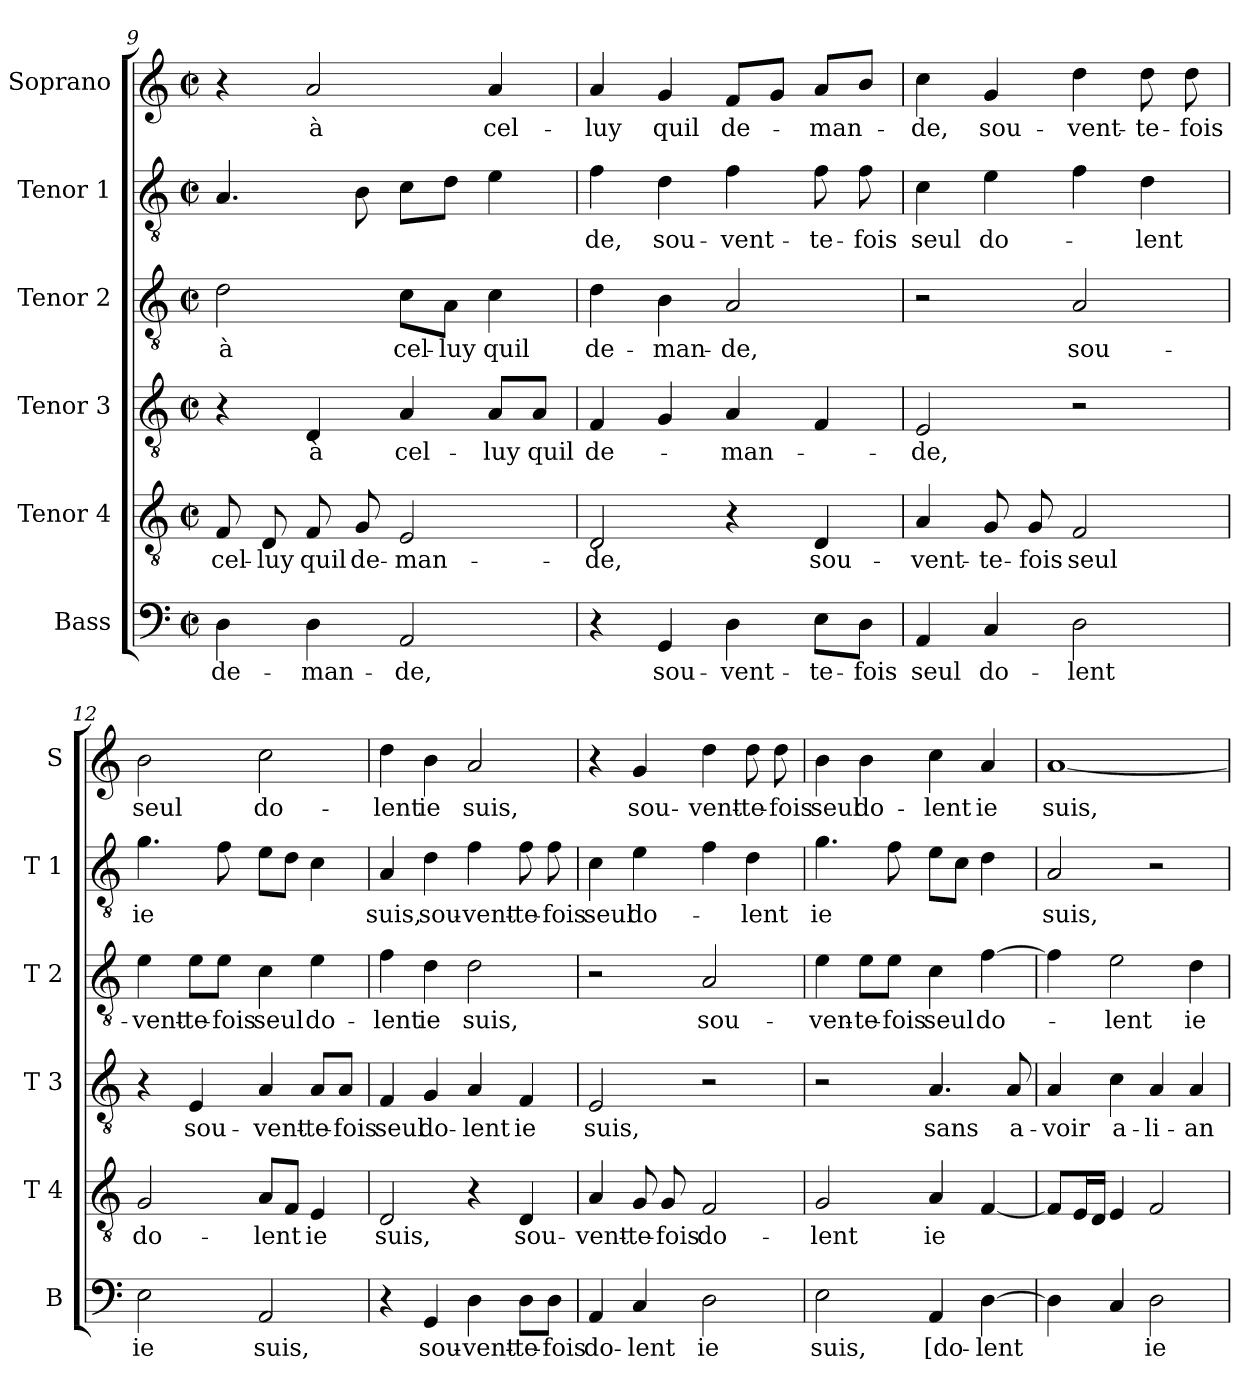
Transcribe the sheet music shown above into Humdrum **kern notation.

**kern	**text	**kern	**text	**kern	**text	**kern	**text	**kern	**text	**kern	**text
*part6	*part6	*part5	*part5	*part4	*part4	*part3	*part3	*part2	*part2	*part1	*part1
*staff6	*staff6	*staff5	*staff5	*staff4	*staff4	*staff3	*staff3	*staff2	*staff2	*staff1	*staff1
*I"Bass	*	*I"Tenor 4	*	*I"Tenor 3	*	*I"Tenor 2	*	*I"Tenor 1	*	*I"Soprano	*
*I'B	*	*I'T 4	*	*I'T 3	*	*I'T 2	*	*I'T 1	*	*I'S	*
*clefF4	*	*clefGv2	*	*clefGv2	*	*clefGv2	*	*clefGv2	*	*clefG2	*
*k[]	*	*k[]	*	*k[]	*	*k[]	*	*k[]	*	*k[]	*
*C:	*	*C:	*	*C:	*	*C:	*	*C:	*	*C:	*
*M2/2	*	*M2/2	*	*M2/2	*	*M2/2	*	*M2/2	*	*M2/2	*
*met(c|)	*	*met(c|)	*	*met(c|)	*	*met(c|)	*	*met(c|)	*	*met(c|)	*
=9	=9	=9	=9	=9	=9	=9	=9	=9	=9	=9	=9
4D\	de-	8F/	cel-	4r	.	2d\	à	4.A/	.	4r	.
.	.	8D/	-luy	.	.	.	.	.	.	.	.
4D\	-man-	8F/	quil	4D/	à	.	.	.	.	2a/	à
.	.	8G/	de-	.	.	.	.	8B\	.	.	.
2AA/	-de,	2E/	-man-	4A/	cel-	8c\L	cel-	8c\L	.	.	.
.	.	.	.	.	.	8A\J	-luy	8d\J	.	.	.
.	.	.	.	8A/L	-luy	4c\	quil	4e\	.	4a/	cel-
.	.	.	.	8A/J	quil	.	.	.	.	.	.
!!LO:PB:g=z
=10	=10	=10	=10	=10	=10	=10	=10	=10	=10	=10	=10
4r	.	2D/	-de,	4F/	de-	4d\	de-	4f\	-de,	4a/	-luy
4GG/	sou-	.	.	4G/	.	4B\	-man-	4d\	sou-	4g/	quil
4D\	-vent-	4r	.	4A/	-man-	2A/	-de,	4f\	-vent-	8f/L	de-
.	.	.	.	.	.	.	.	.	.	8g/J	.
8E\L	-te-	4D/	sou-	4F/	.	.	.	8f\	-te-	8a/L	-man-
8D\J	-fois	.	.	.	.	.	.	8f\	-fois	8b/J	.
=11	=11	=11	=11	=11	=11	=11	=11	=11	=11	=11	=11
4AA/	seul	4A/	-vent-	2E/	-de,	2r	.	4c\	seul	4cc\	-de,
4C/	do-	8G/	-te-	.	.	.	.	4e\	do-	4g/	sou-
.	.	8G/	-fois	.	.	.	.	.	.	.	.
2D\	-lent	2F/	seul	2r	.	2A/	sou-	4f\	.	4dd\	-vent-
.	.	.	.	.	.	.	.	4d\	-lent	8dd\	-te-
.	.	.	.	.	.	.	.	.	.	8dd\	-fois
=12	=12	=12	=12	=12	=12	=12	=12	=12	=12	=12	=12
2E\	ie	2G/	do-	4r	.	4e\	-vent-	4.g\	ie	2b\	seul
.	.	.	.	4E/	sou-	8e\L	-te-	.	.	.	.
.	.	.	.	.	.	8e\J	-fois	8f\	.	.	.
2AA/	suis,	8A/L	-lent	4A/	-vent-	4c\	seul	8e\L	.	2cc\	do-
.	.	8F/J	.	.	.	.	.	8d\J	.	.	.
.	.	4E/	ie	8A/L	-te-	4e\	do-	4c\	.	.	.
.	.	.	.	8A/J	-fois	.	.	.	.	.	.
=13	=13	=13	=13	=13	=13	=13	=13	=13	=13	=13	=13
4r	.	2D/	suis,	4F/	seul	4f\	-lent	4A/	suis,	4dd\	-lent
4GG/	sou-	.	.	4G/	do-	4d\	ie	4d\	sou-	4b\	ie
4D\	-vent-	4r	.	4A/	-lent	2d\	suis,	4f\	-vent-	2a/	suis,
8D\L	-te-	4D/	sou-	4F/	ie	.	.	8f\	-te-	.	.
8D\J	-fois	.	.	.	.	.	.	8f\	-fois	.	.
=14	=14	=14	=14	=14	=14	=14	=14	=14	=14	=14	=14
4AA/	do-	4A/	-vent-	2E/	suis,	2r	.	4c\	seul	4r	.
4C/	-lent	8G/	-te-	.	.	.	.	4e\	do-	4g/	sou-
.	.	8G/	-fois	.	.	.	.	.	.	.	.
2D\	ie	2F/	do-	2r	.	2A/	sou-	4f\	.	4dd\	-vent-
.	.	.	.	.	.	.	.	4d\	-lent	8dd\	-te-
.	.	.	.	.	.	.	.	.	.	8dd\	-fois
!!LO:LB:g=z
=15	=15	=15	=15	=15	=15	=15	=15	=15	=15	=15	=15
2E\	suis,	2G/	-lent	2r	.	4e\	-ven-	4.g\	ie	4b\	seul
.	.	.	.	.	.	8e\L	-te-	.	.	4b\	do-
.	.	.	.	.	.	8e\J	-fois	8f\	.	.	.
4AA/	[do-	4A/	ie	4.A/	sans	4c\	seul	8e\L	.	4cc\	-lent
.	.	.	.	.	.	.	.	8c\J	.	.	.
[4D\	-lent	[4F/	.	.	.	[4f\	do-	4d\	.	4a/	ie
.	.	.	.	8A/	a-	.	.	.	.	.	.
=16	=16	=16	=16	=16	=16	=16	=16	=16	=16	=16	=16
4D\]	.	8F/L]	.	4A/	-voir	4f\]	.	2A/	suis,	[1a	suis,
.	.	16E/L	.	.	.	.	.	.	.	.	.
.	.	16D/JJ	.	.	.	.	.	.	.	.	.
4C/	.	4E/	.	4c\	a-	2e\	-lent	.	.	.	.
2D\	ie	2F/	.	4A/	-li-	.	.	2r	.	.	.
.	.	.	.	4A/	-an-	4d\	ie	.	.	.	.
=	=	=	=	=	=	=	=	=	=	=	=
*-	*-	*-	*-	*-	*-	*-	*-	*-	*-	*-	*-
